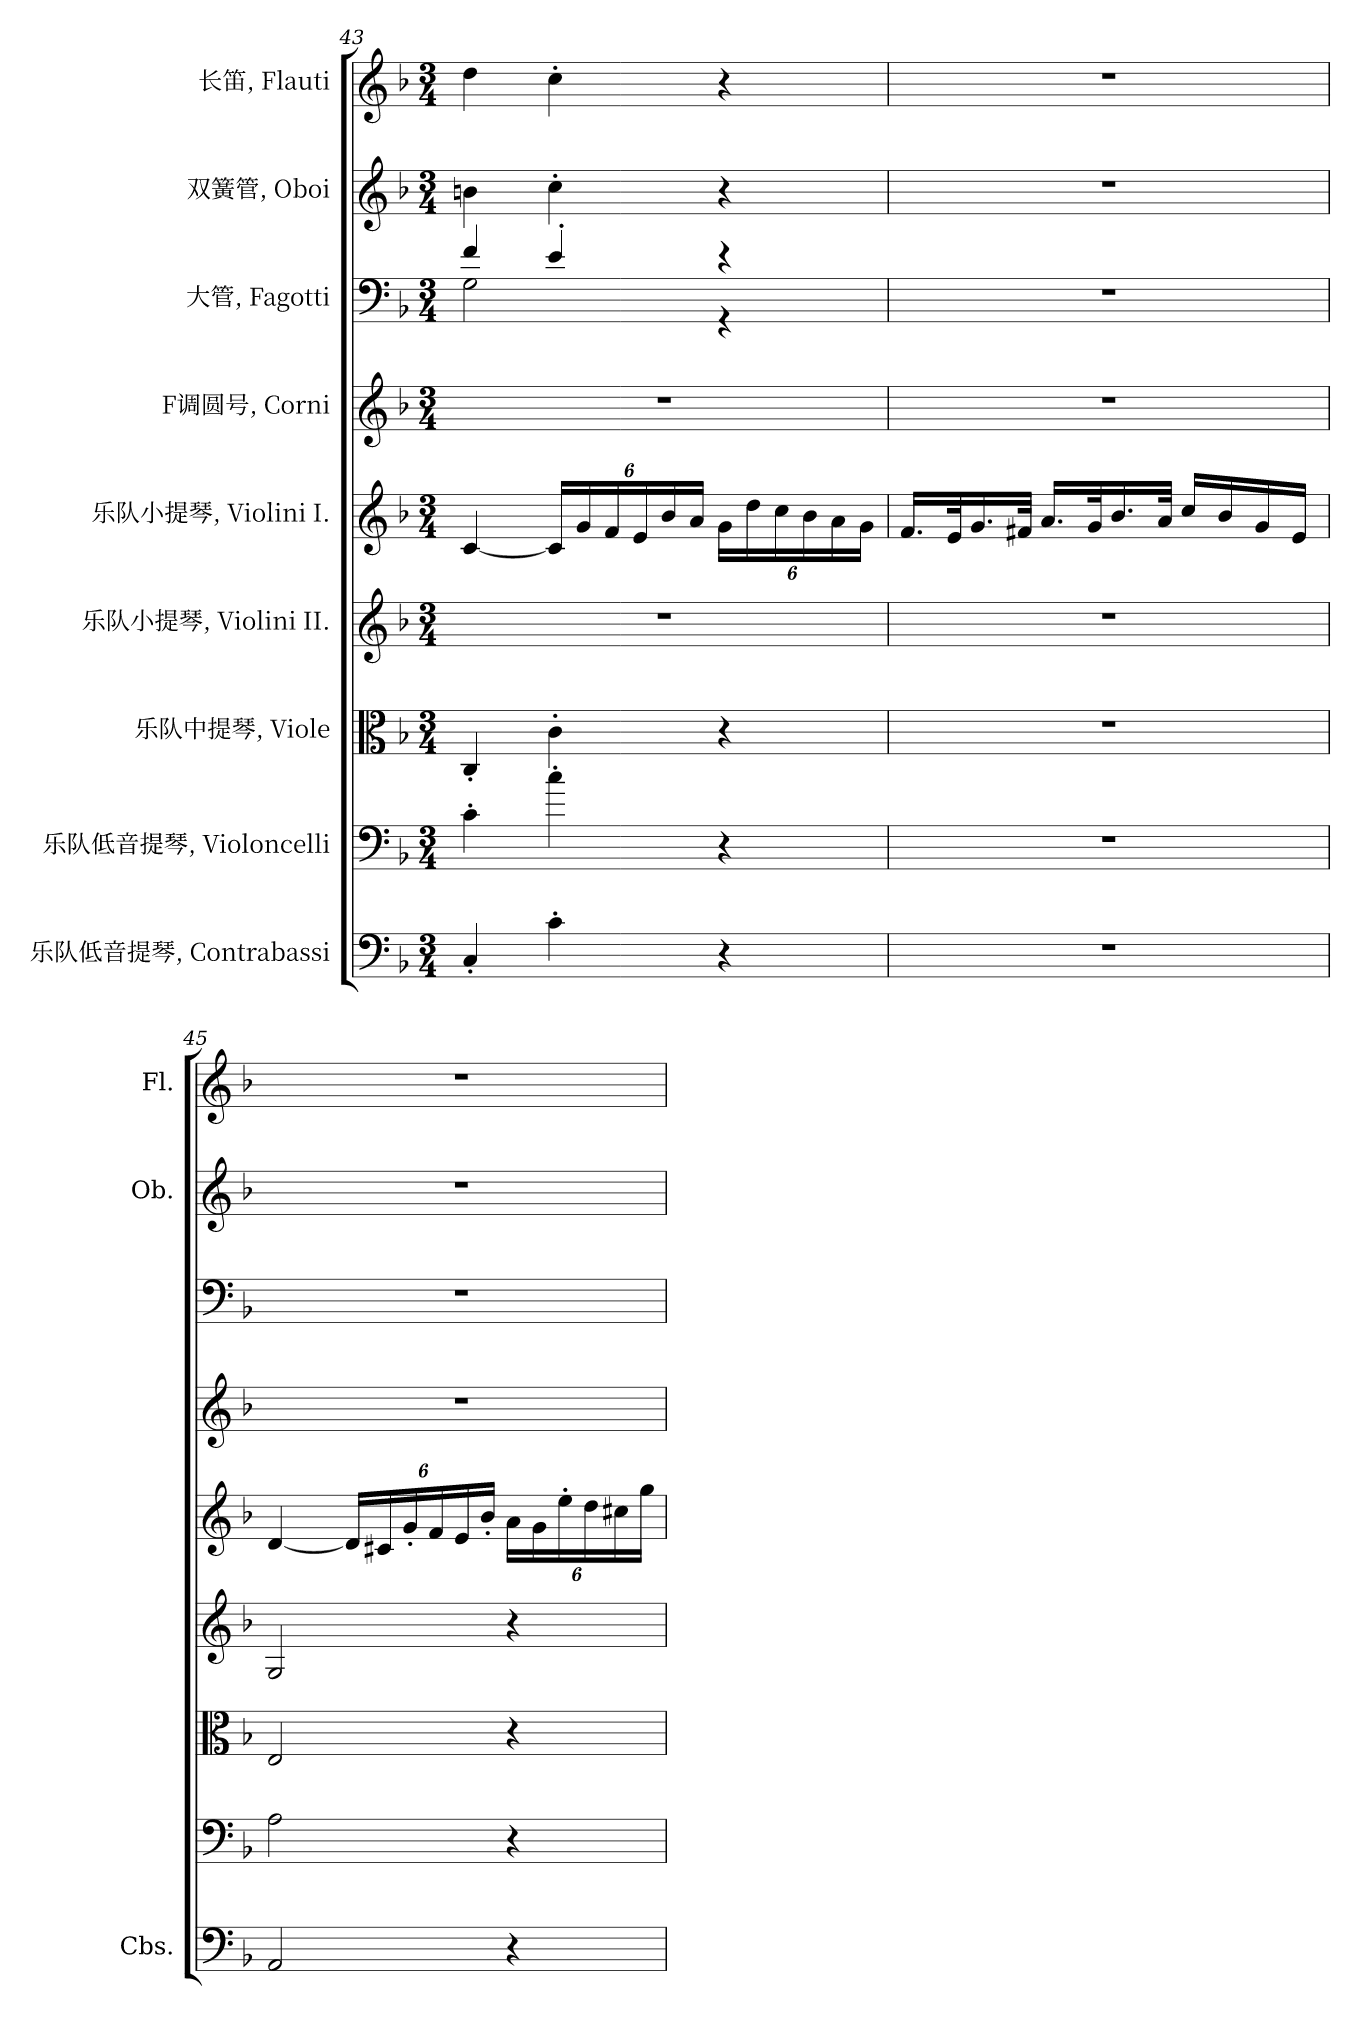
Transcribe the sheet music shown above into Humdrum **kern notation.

**kern	**kern	**kern	**kern	**kern	**kern	**kern	**kern	**kern
*part9	*part8	*part7	*part6	*part5	*part4	*part3	*part2	*part1
*staff9	*staff8	*staff7	*staff6	*staff5	*staff4	*staff3	*staff2	*staff1
*I"乐队低音提琴, Contrabassi	*I"乐队低音提琴, Violoncelli	*I"乐队中提琴, Viole	*I"乐队小提琴, Violini II.	*I"乐队小提琴, Violini I.	*I"F调圆号, Corni	*I"大管, Fagotti	*I"双簧管, Oboi	*I"长笛, Flauti
*I'Cbs.	*	*	*	*	*	*	*I'Ob.	*I'Fl.
*clefF4	*clefF4	*clefC3	*clefG2	*clefG2	*clefG2	*clefF4	*clefG2	*clefG2
*ITrd7c12	*ITrd7c12	*	*	*	*ITrd4c7	*	*	*
*k[b-]	*k[b-]	*k[b-]	*k[b-]	*k[b-]	*k[b-e-]	*k[b-]	*k[b-]	*k[b-]
*M3/4	*M3/4	*M3/4	*M3/4	*M3/4	*M3/4	*M3/4	*M3/4	*M3/4
=43	=43	=43	=43	=43	=43	=43	=43	=43
*	*	*	*	*	*	*^	*	*
4CC'/	4C'\	4C'/	2.r	[4c/	2.r	4f/	2G\	4bn\	4dd\
*	*	*	*	*Xbrackettup	*	*	*	*	*
4C'\	4c'\	4c'\	.	24c/LL]	.	4e'/	.	4cc'\	4cc'\
.	.	.	.	24g/	.	.	.	.	.
.	.	.	.	24f/	.	.	.	.	.
.	.	.	.	24e/	.	.	.	.	.
.	.	.	.	24b-/	.	.	.	.	.
.	.	.	.	24a/JJ	.	.	.	.	.
4r	4r	4r	.	24g\LL	.	4r	4r	4r	4r
.	.	.	.	24dd\	.	.	.	.	.
.	.	.	.	24cc\	.	.	.	.	.
.	.	.	.	24b-\	.	.	.	.	.
.	.	.	.	24a\	.	.	.	.	.
.	.	.	.	24g\JJ	.	.	.	.	.
*	*	*	*	*	*	*v	*v	*	*
!!LO:PB:g=z
=44	=44	=44	=44	=44	=44	=44	=44	=44
2.r	2.r	2.r	2.r	16.f/LL	2.r	2.r	2.r	2.r
.	.	.	.	32e/K	.	.	.	.
.	.	.	.	16.g/	.	.	.	.
.	.	.	.	32f#X/JJk	.	.	.	.
.	.	.	.	16.a/LL	.	.	.	.
.	.	.	.	32g/K	.	.	.	.
.	.	.	.	16.b-/	.	.	.	.
.	.	.	.	32a/JJk	.	.	.	.
.	.	.	.	16cc/LL	.	.	.	.
.	.	.	.	16b-/	.	.	.	.
.	.	.	.	16g/	.	.	.	.
.	.	.	.	16e/JJ	.	.	.	.
=45	=45	=45	=45	=45	=45	=45	=45	=45
2AAA/	2AA\	2E/	2G/	[4d/	2.r	2.r	2.r	2.r
.	.	.	.	24d/LL]	.	.	.	.
.	.	.	.	24c#X/	.	.	.	.
.	.	.	.	24g'/	.	.	.	.
.	.	.	.	24f/	.	.	.	.
.	.	.	.	24e/	.	.	.	.
.	.	.	.	24b-'/JJ	.	.	.	.
4r	4r	4r	4r	24a\LL	.	.	.	.
.	.	.	.	24g\	.	.	.	.
.	.	.	.	24ee'\	.	.	.	.
.	.	.	.	24dd\	.	.	.	.
.	.	.	.	24cc#X\	.	.	.	.
.	.	.	.	24gg\JJ	.	.	.	.
=	=	=	=	=	=	=	=	=
*-	*-	*-	*-	*-	*-	*-	*-	*-
